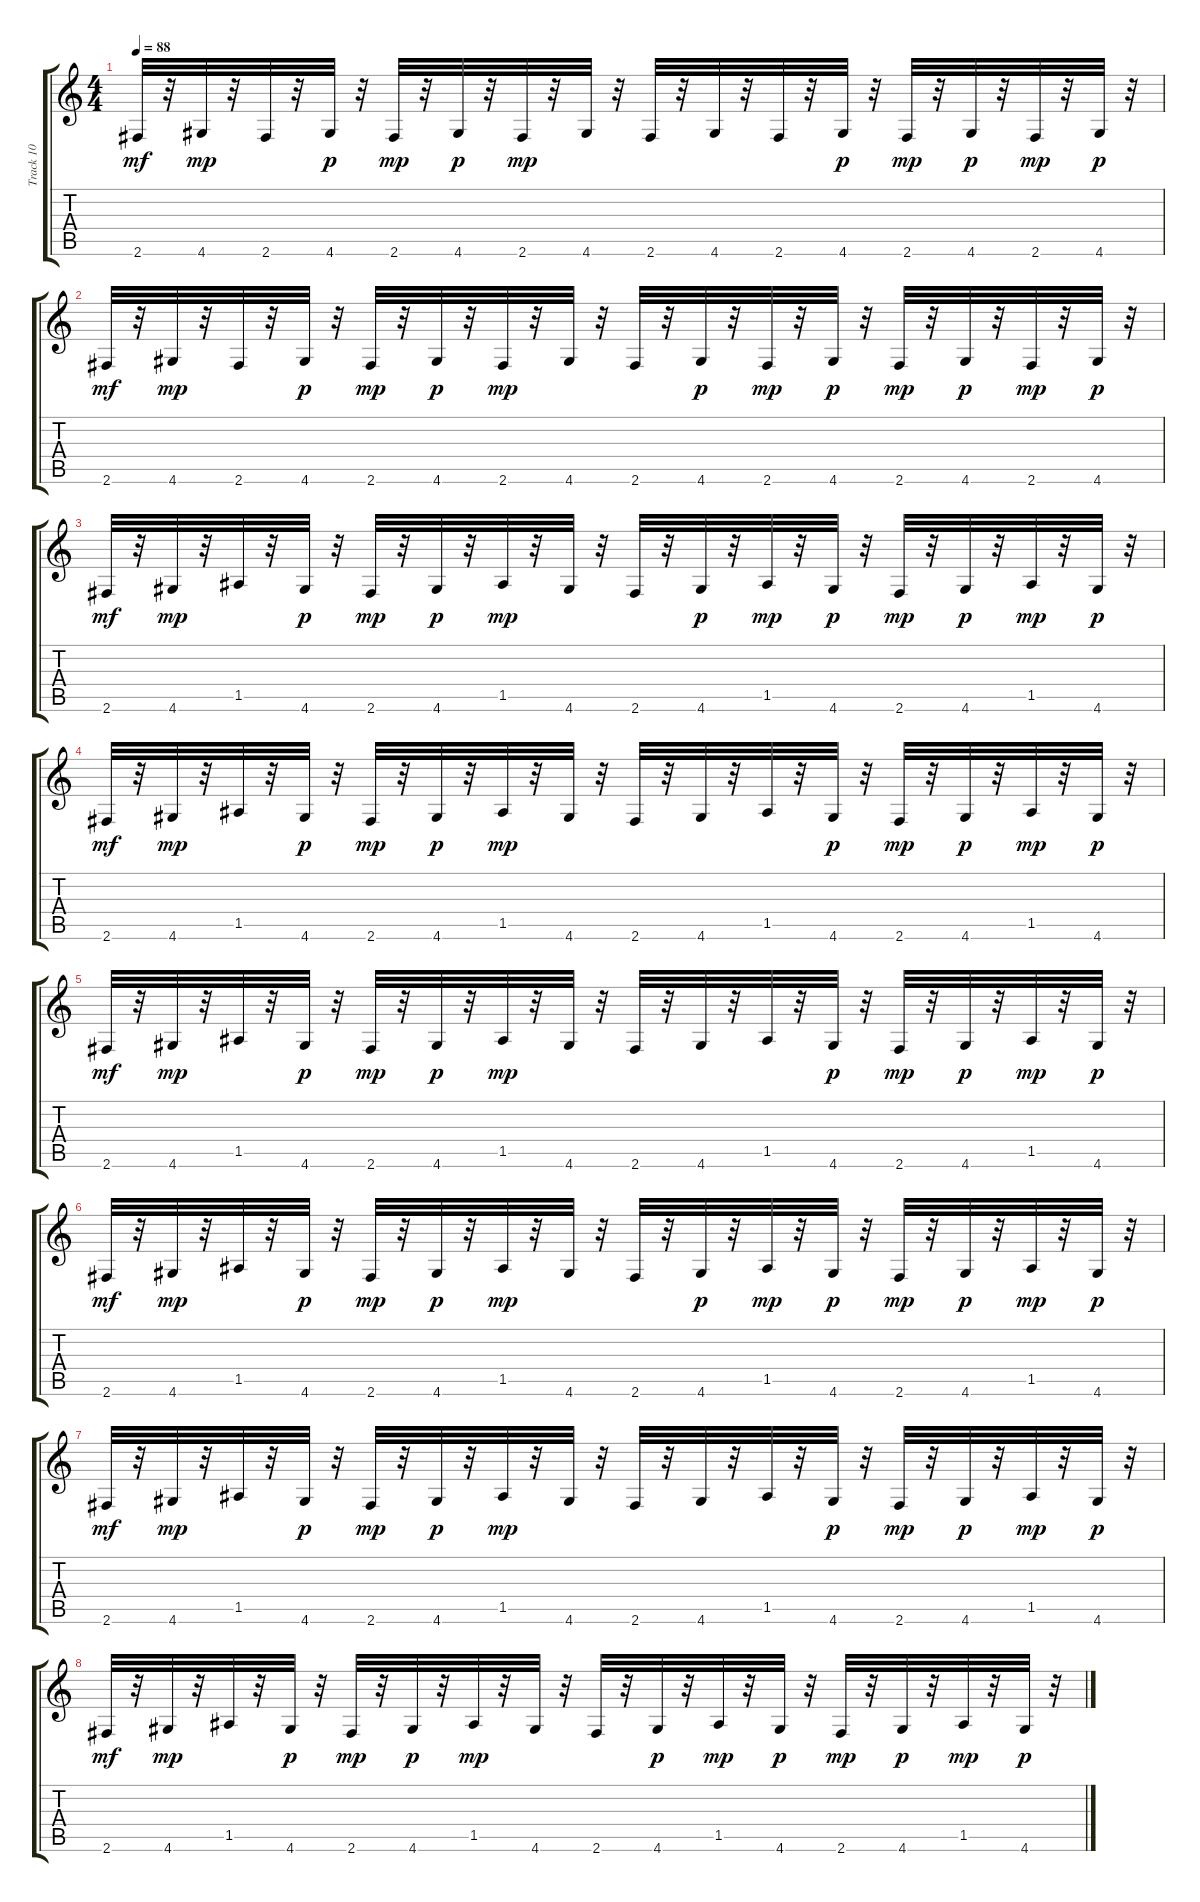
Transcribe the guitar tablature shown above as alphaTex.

\track ("Track 10" "Track 10") {instrument acousticguitarsteel}
\staff {score tabs}
\tuning (E4 B3 G3 D3 A2 E2) {hide}
\ts (4 4)
\tempo 88
\clef g2
\ks c
2.6.32{dy mf} r.32 4.6.32{dy mp} r.32 2.6.32 r.32 4.6.32{dy p} r.32 2.6.32{dy mp} r.32 4.6.32{dy p} r.32 2.6.32{dy mp} r.32 4.6.32 r.32 2.6.32 r.32 4.6.32 r.32 2.6.32 r.32 4.6.32{dy p} r.32 2.6.32{dy mp} r.32 4.6.32{dy p} r.32 2.6.32{dy mp} r.32 4.6.32{dy p} r.32 |
2.6.32{dy mf} r.32 4.6.32{dy mp} r.32 2.6.32 r.32 4.6.32{dy p} r.32 2.6.32{dy mp} r.32 4.6.32{dy p} r.32 2.6.32{dy mp} r.32 4.6.32 r.32 2.6.32 r.32 4.6.32{dy p} r.32 2.6.32{dy mp} r.32 4.6.32{dy p} r.32 2.6.32{dy mp} r.32 4.6.32{dy p} r.32 2.6.32{dy mp} r.32 4.6.32{dy p} r.32 |
2.6.32{dy mf} r.32 4.6.32{dy mp} r.32 1.5.32 r.32 4.6.32{dy p} r.32 2.6.32{dy mp} r.32 4.6.32{dy p} r.32 1.5.32{dy mp} r.32 4.6.32 r.32 2.6.32 r.32 4.6.32{dy p} r.32 1.5.32{dy mp} r.32 4.6.32{dy p} r.32 2.6.32{dy mp} r.32 4.6.32{dy p} r.32 1.5.32{dy mp} r.32 4.6.32{dy p} r.32 |
2.6.32{dy mf} r.32 4.6.32{dy mp} r.32 1.5.32 r.32 4.6.32{dy p} r.32 2.6.32{dy mp} r.32 4.6.32{dy p} r.32 1.5.32{dy mp} r.32 4.6.32 r.32 2.6.32 r.32 4.6.32 r.32 1.5.32 r.32 4.6.32{dy p} r.32 2.6.32{dy mp} r.32 4.6.32{dy p} r.32 1.5.32{dy mp} r.32 4.6.32{dy p} r.32 |
2.6.32{dy mf} r.32 4.6.32{dy mp} r.32 1.5.32 r.32 4.6.32{dy p} r.32 2.6.32{dy mp} r.32 4.6.32{dy p} r.32 1.5.32{dy mp} r.32 4.6.32 r.32 2.6.32 r.32 4.6.32 r.32 1.5.32 r.32 4.6.32{dy p} r.32 2.6.32{dy mp} r.32 4.6.32{dy p} r.32 1.5.32{dy mp} r.32 4.6.32{dy p} r.32 |
2.6.32{dy mf} r.32 4.6.32{dy mp} r.32 1.5.32 r.32 4.6.32{dy p} r.32 2.6.32{dy mp} r.32 4.6.32{dy p} r.32 1.5.32{dy mp} r.32 4.6.32 r.32 2.6.32 r.32 4.6.32{dy p} r.32 1.5.32{dy mp} r.32 4.6.32{dy p} r.32 2.6.32{dy mp} r.32 4.6.32{dy p} r.32 1.5.32{dy mp} r.32 4.6.32{dy p} r.32 |
2.6.32{dy mf} r.32 4.6.32{dy mp} r.32 1.5.32 r.32 4.6.32{dy p} r.32 2.6.32{dy mp} r.32 4.6.32{dy p} r.32 1.5.32{dy mp} r.32 4.6.32 r.32 2.6.32 r.32 4.6.32 r.32 1.5.32 r.32 4.6.32{dy p} r.32 2.6.32{dy mp} r.32 4.6.32{dy p} r.32 1.5.32{dy mp} r.32 4.6.32{dy p} r.32 |
2.6.32{dy mf} r.32 4.6.32{dy mp} r.32 1.5.32 r.32 4.6.32{dy p} r.32 2.6.32{dy mp} r.32 4.6.32{dy p} r.32 1.5.32{dy mp} r.32 4.6.32 r.32 2.6.32 r.32 4.6.32{dy p} r.32 1.5.32{dy mp} r.32 4.6.32{dy p} r.32 2.6.32{dy mp} r.32 4.6.32{dy p} r.32 1.5.32{dy mp} r.32 4.6.32{dy p} r.32
